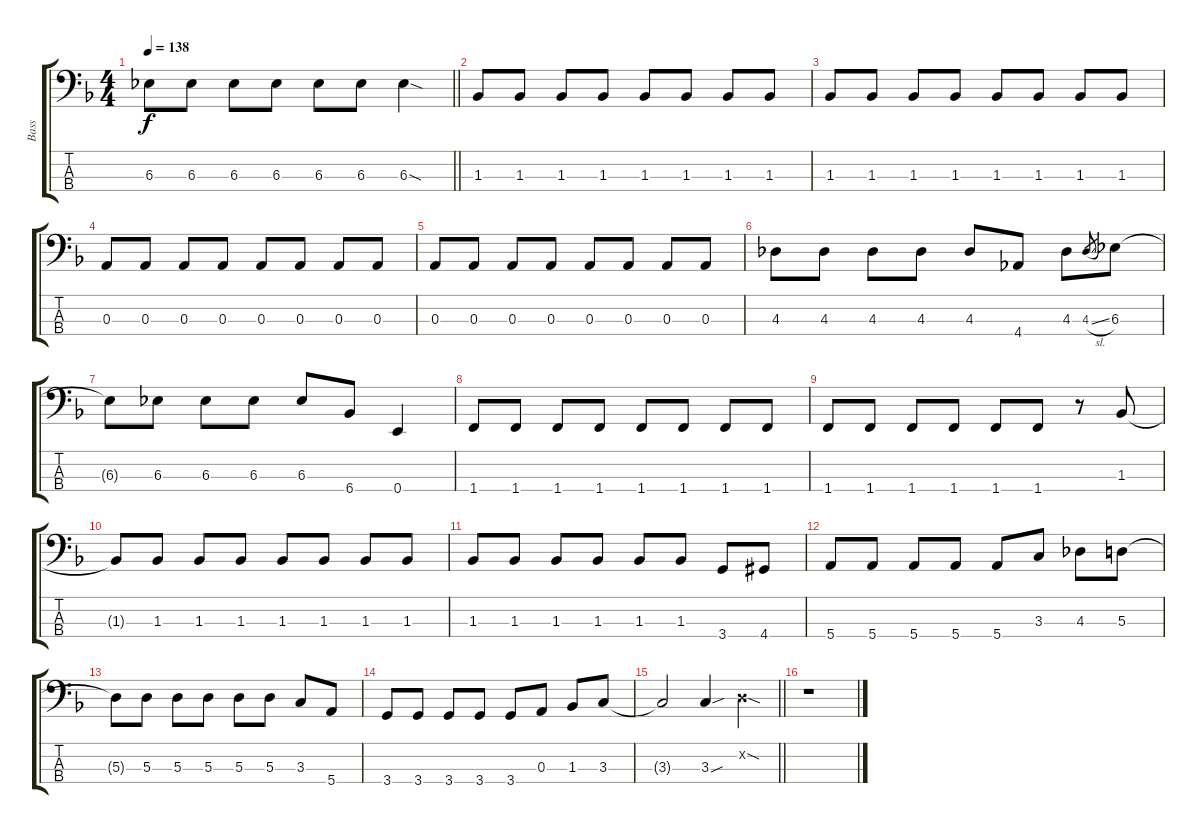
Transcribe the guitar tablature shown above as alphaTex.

\track ("Bass" "Bass") {instrument electricbasspick}
\staff {score tabs}
\tuning (G2 D2 A1 E1) {hide}
\ts (4 4)
\tempo 138
\clef f4
\barLineRight lightlight
\ks f
6.3{t}.8{dy f} 6.3.8 6.3.8 6.3.8 6.3.8 6.3.8 6.3{sod}.4 |
1.3.8 1.3.8 1.3.8 1.3.8 1.3.8 1.3.8 1.3.8 1.3.8 |
1.3.8 1.3.8 1.3.8 1.3.8 1.3.8 1.3.8 1.3.8 1.3.8 |
0.3.8 0.3.8 0.3.8 0.3.8 0.3.8 0.3.8 0.3.8 0.3.8 |
0.3.8 0.3.8 0.3.8 0.3.8 0.3.8 0.3.8 0.3.8 0.3.8 |
4.3.8 4.3.8 4.3.8 4.3.8 4.3.8 4.4.8 4.3.8 4.3{sl}.8{gr} 6.3.8 |
6.3{t}.8 6.3.8 6.3.8 6.3.8 6.3.8 6.4.8 0.4.4 |
1.4.8 1.4.8 1.4.8 1.4.8 1.4.8 1.4.8 1.4.8 1.4.8 |
1.4.8 1.4.8 1.4.8 1.4.8 1.4.8 1.4.8 r.8 1.3.8 |
1.3{t}.8 1.3.8 1.3.8 1.3.8 1.3.8 1.3.8 1.3.8 1.3.8 |
1.3.8 1.3.8 1.3.8 1.3.8 1.3.8 1.3.8 3.4.8 4.4{acc #}.8 |
5.4.8 5.4.8 5.4.8 5.4.8 5.4.8 3.3.8 4.3.8 5.3.8 |
5.3{t}.8 5.3.8 5.3.8 5.3.8 5.3.8 5.3.8 3.3.8 5.4.8 |
3.4.8 3.4.8 3.4.8 3.4.8 3.4.8 0.3.8 1.3.8 3.3.8 |
\barLineRight lightlight
3.3{t}.2 3.3{sou}.4 0.2{sod x}.4 |
r.1
